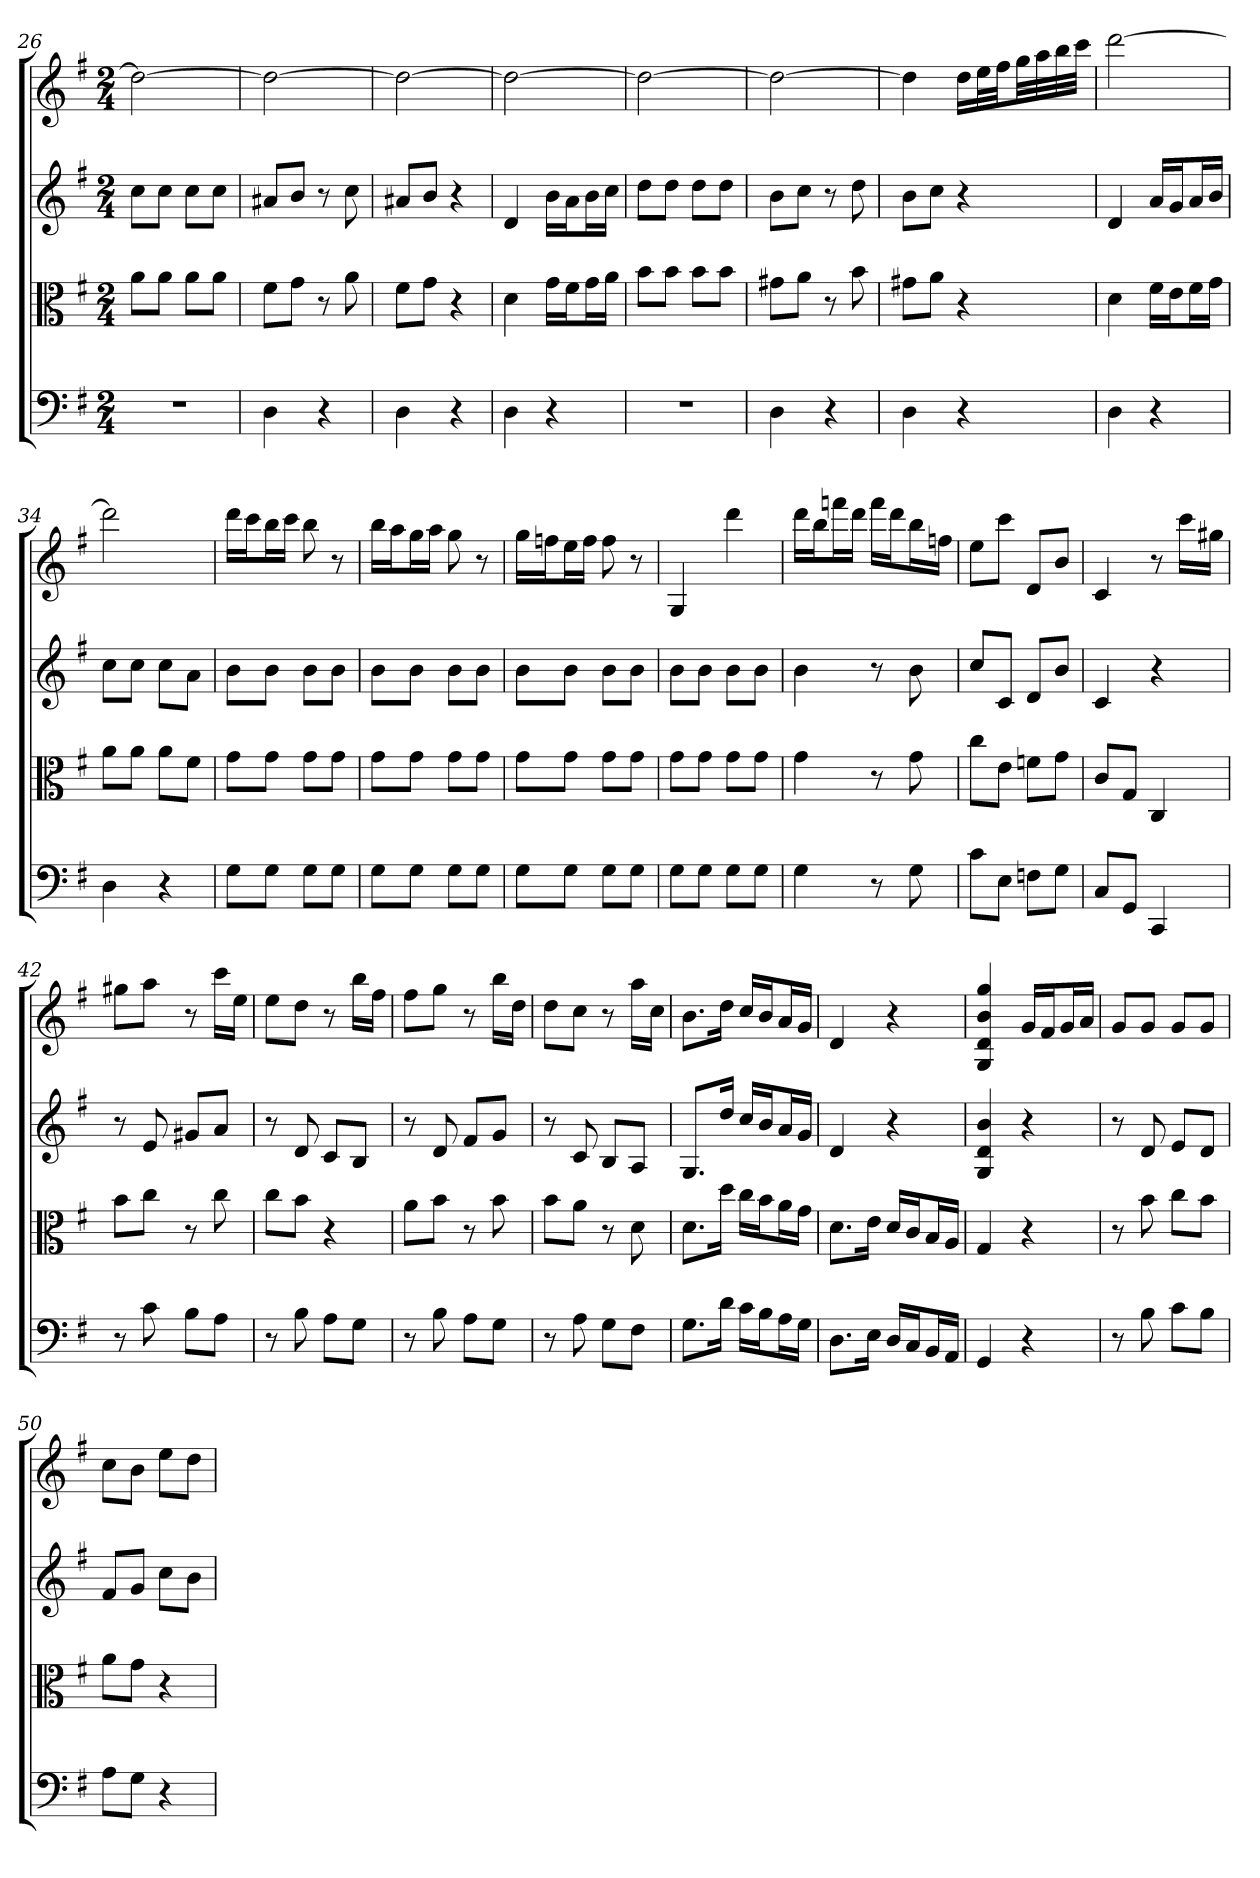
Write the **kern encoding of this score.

**kern	**kern	**kern	**kern
*part4	*part3	*part2	*part1
*staff4	*staff3	*staff2	*staff1
*clefF4	*clefC3	*clefG2	*clefG2
*k[f#]	*k[f#]	*k[f#]	*k[f#]
*G:	*G:	*G:	*G:
*M2/4	*M2/4	*M2/4	*M2/4
=26	=26	=26	=26
2r	8a\L	8cc\L	2dd_
.	8a\J	8cc\J	.
.	8a\L	8cc\L	.
.	8a\J	8cc\J	.
=27	=27	=27	=27
4D	8f#\L	8a#X/L	2dd_
.	8g\J	8b/J	.
4r	8r	8r	.
.	8a	8cc	.
=28	=28	=28	=28
4D	8f#\L	8a#X/L	2dd_
.	8g\J	8b/J	.
4r	4r	4r	.
=29	=29	=29	=29
4D	4d	4d	2dd_
4r	16g\LL	16b\LL	.
.	16f#\J	16a\J	.
.	16g\L	16b\L	.
.	16a\JJ	16cc\JJ	.
=30	=30	=30	=30
2r	8b\L	8dd\L	2dd_
.	8b\J	8dd\J	.
.	8b\L	8dd\L	.
.	8b\J	8dd\J	.
=31	=31	=31	=31
4D	8g#X\L	8b\L	2dd_
.	8a\J	8cc\J	.
4r	8r	8r	.
.	8b	8dd	.
=32	=32	=32	=32
4D	8g#X\L	8b\L	4dd]
.	8a\J	8cc\J	.
4r	4r	4r	16dd\LL
.	.	.	32ee\L
.	.	.	32ff#\JJ
.	.	.	32gg\LL
.	.	.	32aa\
.	.	.	32bb\
.	.	.	32ccc\JJJ
=33	=33	=33	=33
4D	4d	4d	[2ddd
4r	16f#\LL	16a/LL	.
.	16e\J	16g/J	.
.	16f#\L	16a/L	.
.	16g\JJ	16b/JJ	.
=34	=34	=34	=34
4D	8a\L	8cc\L	2ddd]
.	8a\J	8cc\J	.
4r	8a\L	8cc\L	.
.	8f#\J	8a\J	.
=35	=35	=35	=35
8G\L	8g\L	8b\L	16ddd\LL
.	.	.	16ccc\J
8G\J	8g\J	8b\J	16bb\L
.	.	.	16ccc\JJ
8G\L	8g\L	8b\L	8bb
8G\J	8g\J	8b\J	8r
=36	=36	=36	=36
8G\L	8g\L	8b\L	16bb\LL
.	.	.	16aa\J
8G\J	8g\J	8b\J	16gg\L
.	.	.	16aa\JJ
8G\L	8g\L	8b\L	8gg
8G\J	8g\J	8b\J	8r
=37	=37	=37	=37
8G\L	8g\L	8b\L	16gg\LL
.	.	.	16ffn\J
8G\J	8g\J	8b\J	16ee\L
.	.	.	16ff\JJ
8G\L	8g\L	8b\L	8ff
8G\J	8g\J	8b\J	8r
=38	=38	=38	=38
8G\L	8g\L	8b\L	4G
8G\J	8g\J	8b\J	.
8G\L	8g\L	8b\L	4ddd
8G\J	8g\J	8b\J	.
=39	=39	=39	=39
4G	4g	4b	16ddd\LL
.	.	.	16bb\J
.	.	.	16fffn\L
.	.	.	16ddd\JJ
8r	8r	8r	16fff\LL
.	.	.	16ddd\J
8G	8g	8b	16bb\L
.	.	.	16ffn\JJ
=40	=40	=40	=40
8c\L	8cc\L	8cc/L	8ee\L
8E\J	8e\J	8c/J	8ccc\J
8Fn\L	8fn\L	8d/L	8d/L
8G\J	8g\J	8b/J	8b/J
=41	=41	=41	=41
8C/L	8c/L	4c	4c
8GG/J	8G/J	.	.
4CC	4C	4r	8r
.	.	.	16ccc\LL
.	.	.	16gg#X\JJ
=42	=42	=42	=42
8r	8b\L	8r	8gg#X\L
8c	8cc\J	8e	8aa\J
8B\L	8r	8g#X/L	8r
8A\J	8cc	8a/J	16ccc\LL
.	.	.	16ee\JJ
=43	=43	=43	=43
8r	8cc\L	8r	8ee\L
8B	8b\J	8d	8dd\J
8A\L	4r	8c/L	8r
8G\J	.	8B/J	16bb\LL
.	.	.	16ff#\JJ
=44	=44	=44	=44
8r	8a\L	8r	8ff#\L
8B	8b\J	8d	8gg\J
8A\L	8r	8f#/L	8r
8G\J	8b	8g/J	16bb\LL
.	.	.	16dd\JJ
=45	=45	=45	=45
8r	8b\L	8r	8dd\L
8A	8a\J	8c	8cc\J
8G\L	8r	8B/L	8r
8F#\J	8d	8A/J	16aa\LL
.	.	.	16cc\JJ
=46	=46	=46	=46
8.G\L	8.d\L	8.G/L	8.b\L
16d\Jk	16dd\Jk	16dd/Jk	16dd\Jk
16c\LL	16cc\LL	16cc/LL	16cc/LL
16B\J	16b\J	16b/J	16b/J
16A\L	16a\L	16a/L	16a/L
16G\JJ	16g\JJ	16g/JJ	16g/JJ
=47	=47	=47	=47
8.D\L	8.d\L	4d	4d
16E\Jk	16e\Jk	.	.
16D/LL	16d/LL	4r	4r
16C/J	16c/J	.	.
16BB/L	16B/L	.	.
16AA/JJ	16A/JJ	.	.
=48	=48	=48	=48
4GG	4G	4G 4d 4b	4G 4d 4b 4gg
4r	4r	4r	16g/LL
.	.	.	16f#/J
.	.	.	16g/L
.	.	.	16a/JJ
=49	=49	=49	=49
8r	8r	8r	8g/L
8B	8b	8d	8g/J
8c\L	8cc\L	8e/L	8g/L
8B\J	8b\J	8d/J	8g/J
=50	=50	=50	=50
8A\L	8a\L	8f#/L	8cc\L
8G\J	8g\J	8g/J	8b\J
4r	4r	8cc\L	8ee\L
.	.	8b\J	8dd\J
=	=	=	=
*-	*-	*-	*-
